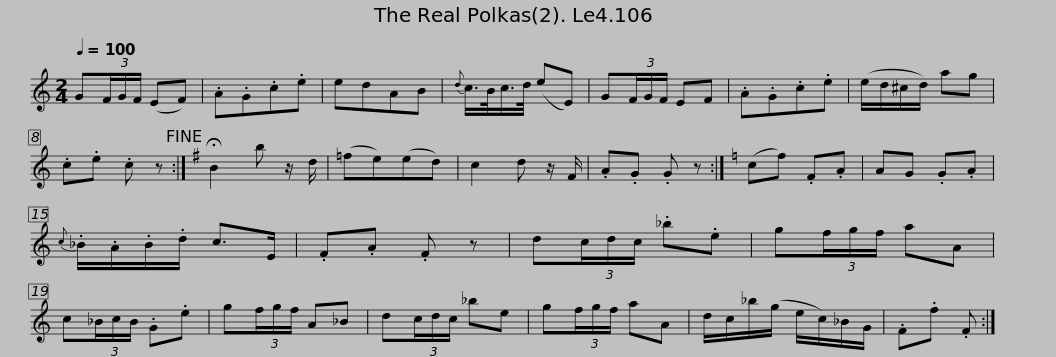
X:1
L:1/8
Q:1/4=100
M:2/4
I:linebreak $
K:C
V:1 treble
V:1
 G(3F/G/F/ (EF) | .A.G.c.e | edAB |{d} c/>B/c/>d/ (eE) | G(3F/G/F/ EF | %5
 .A.G.c.e | (e/d/^c/d/) ag | .c.e .c z!fine! :|$[K:G] !fermata!B2 b z/ d/ | (=fe)(ed) | %10
 c2 d z/ F/ | .A.G .G z :|[K:C] (cf) .F.A | AG .G.A |{c} ._B/.A/.B/.d/ c>E | %15
 .F.A .F z | d(3c/d/c/ ._b.e |$ g(3f/g/f/ aA | c(3_B/c/B/ .G.e | g(3f/g/f/ A_B | %20
 d(3c/d/c/ _be | g(3f/g/f/ aA | d/c/_b/(g/ e/c/)_B/G/ | .F.f .F :| %24
